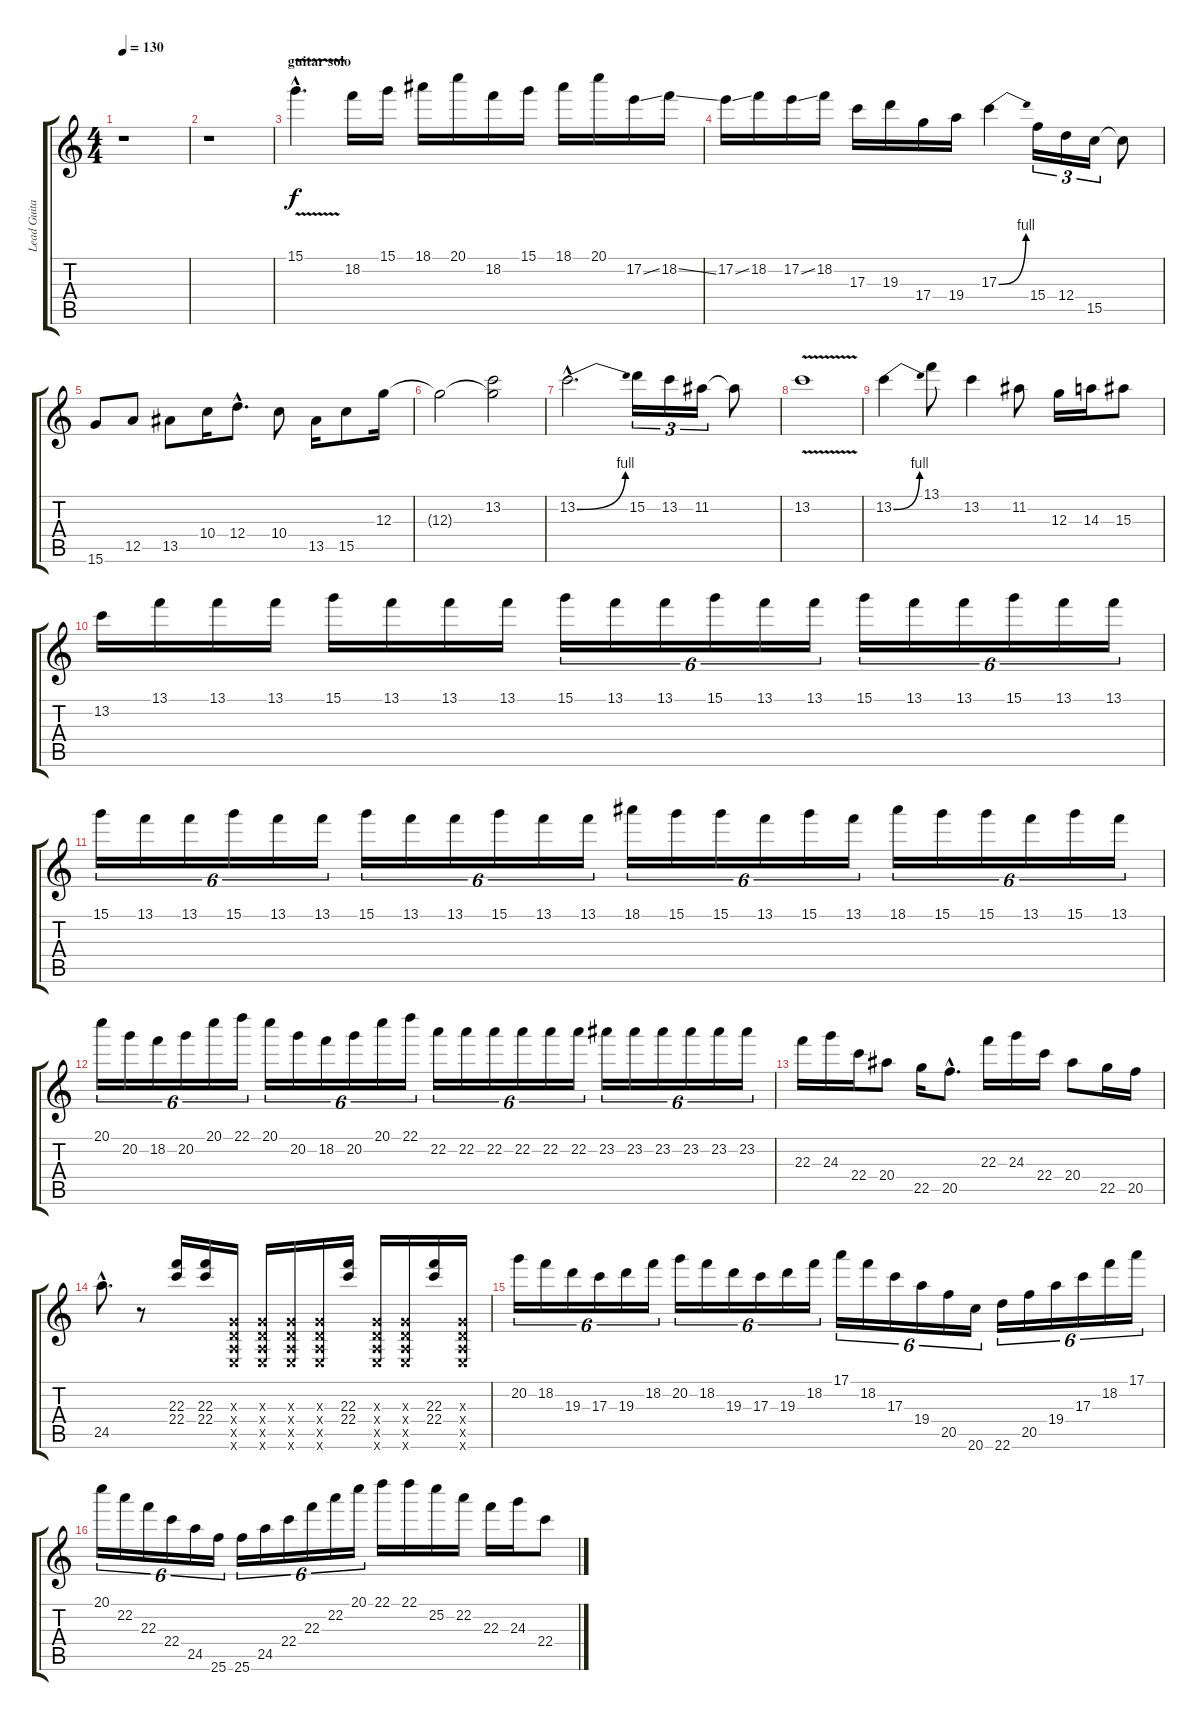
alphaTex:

\track ("Lead Guitar" "Lead Guita") {instrument distortionguitar}
\staff {score tabs}
\tuning (E4 B3 G3 D3 A2 E2) {hide}
\ts (4 4)
\tempo 130
\clef g2
\ks c
r.1{dy f} |
r.1 |
\section ("" "guitar solo")
15.1{v hac}.4{d volume 13} 18.2.16 15.1.16 18.1.16 20.1.16 18.2.16 15.1.16 18.1.16 20.1.16 17.2{ss}.16 18.2{ss}.16 |
17.2{ss}.16 18.2.16 17.2{ss}.16 18.2.16 17.3.16 19.3.16 17.4.16 19.4.16 17.3{be (bend 0 0 60 4)}.4 15.4.16{tu (3 2)} 12.4.16{tu (3 2)} 15.5.16{tu (3 2)} 15.5{t}.8 |
15.6.8 12.5.8 13.5.8 10.4.16 12.4{hac}.8{d} 10.4.8 13.5.16 15.5.8 12.3.16 |
12.3{t}.2 (13.2 12.3{t}).2 |
13.2{be (bend 0 0 60 4) hac}.2{d} 15.2.16{tu (3 2)} 13.2.16{tu (3 2)} 11.2.16{tu (3 2)} 11.2{t}.8 |
13.2{v}.1 |
13.2{be (bend 0 0 60 4)}.4 13.1.8 13.2.4 11.2.8 12.3.16 14.3.16 15.3.8 |
13.2.16 13.1.16 13.1.16 13.1.16 15.1.16 13.1.16 13.1.16 13.1.16 15.1.16{tu (6 4)} 13.1.16{tu (6 4)} 13.1.16{tu (6 4)} 15.1.16{tu (6 4)} 13.1.16{tu (6 4)} 13.1.16{tu (6 4)} 15.1.16{tu (6 4)} 13.1.16{tu (6 4)} 13.1.16{tu (6 4)} 15.1.16{tu (6 4)} 13.1.16{tu (6 4)} 13.1.16{tu (6 4)} |
15.1.16{tu (6 4)} 13.1.16{tu (6 4)} 13.1.16{tu (6 4)} 15.1.16{tu (6 4)} 13.1.16{tu (6 4)} 13.1.16{tu (6 4)} 15.1.16{tu (6 4)} 13.1.16{tu (6 4)} 13.1.16{tu (6 4)} 15.1.16{tu (6 4)} 13.1.16{tu (6 4)} 13.1.16{tu (6 4)} 18.1.16{tu (6 4)} 15.1.16{tu (6 4)} 15.1.16{tu (6 4)} 13.1.16{tu (6 4)} 15.1.16{tu (6 4)} 13.1.16{tu (6 4)} 18.1.16{tu (6 4)} 15.1.16{tu (6 4)} 15.1.16{tu (6 4)} 13.1.16{tu (6 4)} 15.1.16{tu (6 4)} 13.1.16{tu (6 4)} |
20.1.16{tu (6 4)} 20.2.16{tu (6 4)} 18.2.16{tu (6 4)} 20.2.16{tu (6 4)} 20.1.16{tu (6 4)} 22.1.16{tu (6 4)} 20.1.16{tu (6 4)} 20.2.16{tu (6 4)} 18.2.16{tu (6 4)} 20.2.16{tu (6 4)} 20.1.16{tu (6 4)} 22.1.16{tu (6 4)} 22.2.16{tu (6 4)} 22.2.16{tu (6 4)} 22.2.16{tu (6 4)} 22.2.16{tu (6 4)} 22.2.16{tu (6 4)} 22.2.16{tu (6 4)} 23.2.16{tu (6 4)} 23.2.16{tu (6 4)} 23.2.16{tu (6 4)} 23.2.16{tu (6 4)} 23.2.16{tu (6 4)} 23.2.16{tu (6 4)} |
22.3.16 24.3.16 22.4.16 20.4.8 22.5.16 20.5{hac}.8{d} 22.3.16 24.3.16 22.4.16 20.4.8 22.5.16 20.5.16 |
24.5{hac}.8{d} r.8 (22.3 22.4).16 (22.3 22.4).16 (0.3{x} 0.4{x} 0.5{x} 0.6{x}).16 (0.3{x} 0.4{x} 0.5{x} 0.6{x}).16 (0.3{x} 0.4{x} 0.5{x} 0.6{x}).16 (0.3{x} 0.4{x} 0.5{x} 0.6{x}).16 (22.3 22.4).16 (0.3{x} 0.4{x} 0.5{x} 0.6{x}).16 (0.3{x} 0.4{x} 0.5{x} 0.6{x}).16 (22.3 22.4).16 (0.3{x} 0.4{x} 0.5{x} 0.6{x}).16 |
20.2.16{tu (6 4)} 18.2.16{tu (6 4)} 19.3.16{tu (6 4)} 17.3.16{tu (6 4)} 19.3.16{tu (6 4)} 18.2.16{tu (6 4)} 20.2.16{tu (6 4)} 18.2.16{tu (6 4)} 19.3.16{tu (6 4)} 17.3.16{tu (6 4)} 19.3.16{tu (6 4)} 18.2.16{tu (6 4)} 17.1.16{tu (6 4)} 18.2.16{tu (6 4)} 17.3.16{tu (6 4)} 19.4.16{tu (6 4)} 20.5.16{tu (6 4)} 20.6.16{tu (6 4)} 22.6.16{tu (6 4)} 20.5.16{tu (6 4)} 19.4.16{tu (6 4)} 17.3.16{tu (6 4)} 18.2.16{tu (6 4)} 17.1.16{tu (6 4)} |
20.1.16{tu (6 4)} 22.2.16{tu (6 4)} 22.3.16{tu (6 4)} 22.4.16{tu (6 4)} 24.5.16{tu (6 4)} 25.6.16{tu (6 4)} 25.6.16{tu (6 4)} 24.5.16{tu (6 4)} 22.4.16{tu (6 4)} 22.3.16{tu (6 4)} 22.2.16{tu (6 4)} 20.1.16{tu (6 4)} 22.1.16 22.1.16 25.2.16 22.2.16 22.3.16 24.3.16 22.4.8
